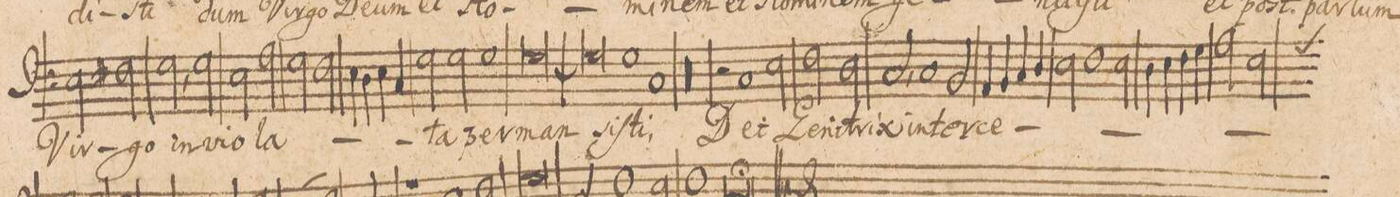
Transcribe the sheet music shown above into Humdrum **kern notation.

**kern	**text
*I"BASSVS.	*
*clefF4	*
*k[]	*
*met(C|)	*
*M2/1	*
=36-	=36-
2E\	Vir-
2F#X\	.
2G,\	-go
2G\	in-
=37-	=37-
2E\	-vio-
2A\	-la-
2G\	.
2Fny\	.
=38-	=38-
4E\	.
4D\	.
4E\	.
4C/	.
2G\	-ta
2G\	per-
=39-	=39-
1G	-man-
[<0G	-si-
=40-	=40-
0G]	.
=41-	=41-
1G	.
=42-	=42-
1C	-ſti,
00r	.
=43-	=43-
=44-	=44-
2r	.
1C/	De-
=45-	=45-
2E\	-i
2F\	Ge-
2D\	-ni-
=46-	=46-
2C,/	-trix
1C	in-
2BB/	-ter-
=47-	=47-
4AA/	-ce-
4BB/	.
4C/	.
4D/	.
2E\	.
1F\	.
=48-	=48-
2E\	.
4D\	.
4E\	.
4F\	.
4G\	.
=49-	=49-
2A\	.
*custos:G	*
2E\	.
*-	*-
